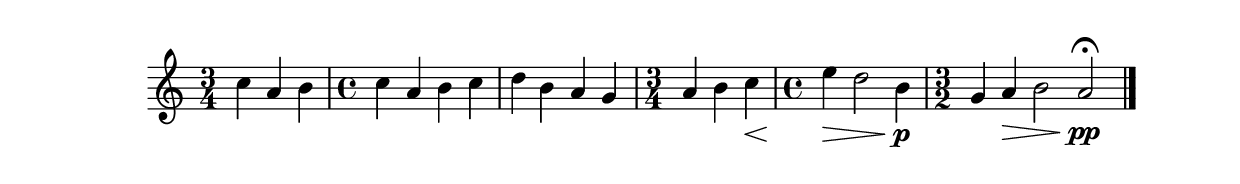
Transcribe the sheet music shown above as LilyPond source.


\version "2.24.3"

\relative c'' {
    \time 3/4 c4 a b
  | \time 4/4 c a b c
  | d b a g
  | \time 3/4 a b c\<
  | \time 4/4 e\> d2 b4\p
  | \time 3/2 g4 a\> b2 a\pp\fermata
  \bar "|."
}
